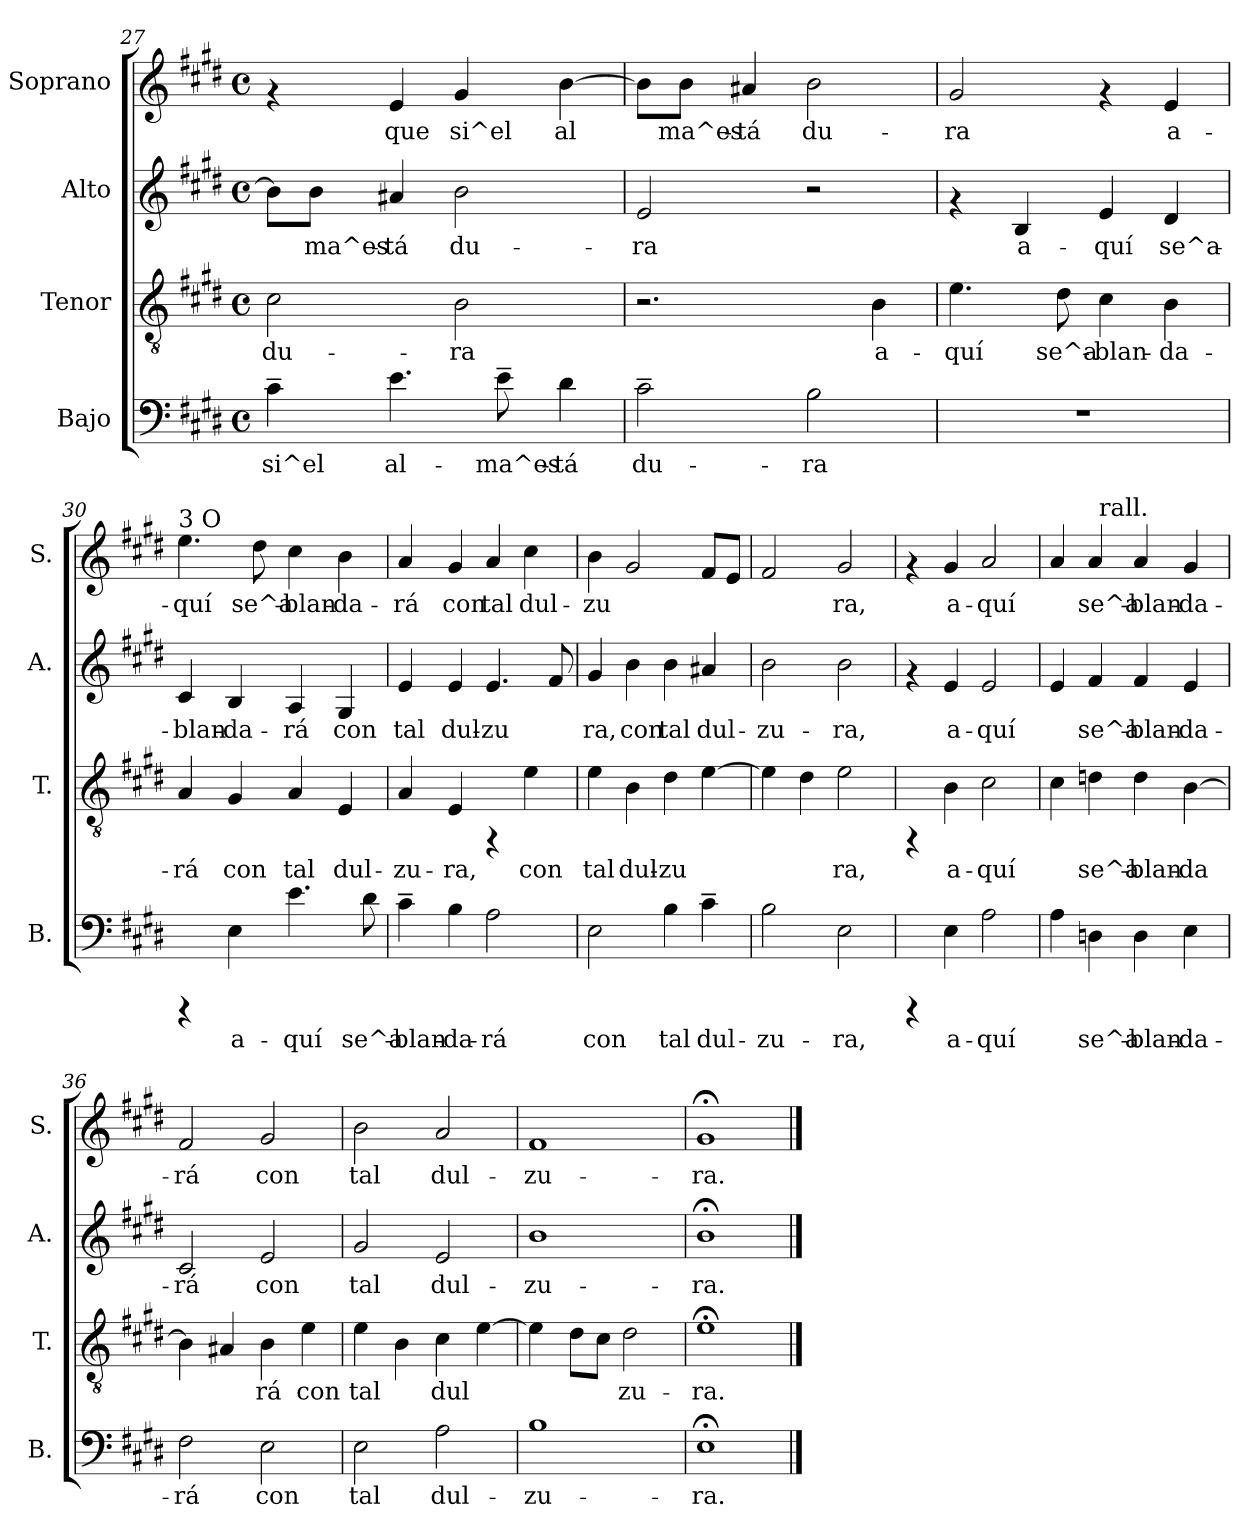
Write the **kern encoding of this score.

**kern	**text	**kern	**text	**kern	**text	**kern	**text
*part4	*part4	*part3	*part3	*part2	*part2	*part1	*part1
*staff4	*staff4	*staff3	*staff3	*staff2	*staff2	*staff1	*staff1
*I"Bajo	*	*I"Tenor	*	*I"Alto	*	*I"Soprano	*
*I'B.	*	*I'T.	*	*I'A.	*	*I'S.	*
*clefF4	*	*clefGv2	*	*clefG2	*	*clefG2	*
*k[f#c#g#d#]	*	*k[f#c#g#d#]	*	*k[f#c#g#d#]	*	*k[f#c#g#d#]	*
*E:	*	*E:	*	*E:	*	*E:	*
*M4/4	*	*M4/4	*	*M4/4	*	*M4/4	*
*met(c)	*	*met(c)	*	*met(c)	*	*met(c)	*
=27	=27	=27	=27	=27	=27	=27	=27
!	!LO:LY:b:cj	!	!LO:LY:b:cj	!	!LO:LY:b:cj	!	!
4c#~>\	si^el	2c#\	du-	8b\L]	--	4rf	.
!	!	!	!	!	!LO:LY:b:cj	!	!
.	.	.	.	8b\J	-ma^es-	.	.
!	!LO:LY:b:cj	!	!	!	!LO:LY:b:cj	!	!LO:LY:b:cj
4.e\	al-	.	.	4a#X/	-tá	4e/	que
!	!	!	!LO:LY:b:cj	!	!LO:LY:b:cj	!	!LO:LY:b:cj
.	.	2B\	-ra	2b\	du-	4g#/	si^el
!	!LO:LY:b:cj	!	!	!	!	!	!
8e~>\	-ma^es-	.	.	.	.	.	.
!	!LO:LY:b:cj	!	!	!	!	!	!LO:LY:b:cj
4d#\	-tá	.	.	.	.	[>4b\	al-
=28	=28	=28	=28	=28	=28	=28	=28
!	!LO:LY:b:cj	!	!	!	!LO:LY:b:cj	!	!LO:LY:b:cj
2c#~>\	du-	2.r	.	2e/	-ra	8b\L]	--
!	!	!	!	!	!	!	!LO:LY:b:cj
.	.	.	.	.	.	8b\J	-ma^es-
!	!	!	!	!	!	!	!LO:LY:b:cj
.	.	.	.	.	.	4a#X/	-tá
!	!LO:LY:b:cj	!	!	!	!	!	!LO:LY:b:cj
2B\	-ra	.	.	2r	.	2b\	du-
!	!	!	!LO:LY:b:cj	!	!	!	!
.	.	4B\	a-	.	.	.	.
=29	=29	=29	=29	=29	=29	=29	=29
!	!	!	!LO:LY:b:cj	!	!	!	!LO:LY:b:cj
1r	.	4.e\	-quí	4rf	.	2g#/	-ra
!	!	!	!	!	!LO:LY:b:cj	!	!
.	.	.	.	4B/	a-	.	.
!	!	!	!LO:LY:b:cj	!	!	!	!
.	.	8d#\	se^a-	.	.	.	.
!	!	!	!LO:LY:b:cj	!	!LO:LY:b:cj	!	!
.	.	4c#\	-blan-	4e/	-quí	4rf	.
!	!	!	!LO:LY:b:cj	!	!LO:LY:b:cj	!	!LO:LY:b:cj
.	.	4B\	-da-	4d#/	se^a-	4e/	a-
!!LO:LB:g=z
=30	=30	=30	=30	=30	=30	=30	=30
!	!	!	!	!	!	!LO:TX:a:t=3 O	!
!	!	!	!LO:LY:b:cj	!	!LO:LY:b:cj	!	!LO:LY:b:cj
4rCCC	.	4A/	-rá	4c#/	-blan-	4.ee\	-quí
!	!LO:LY:b:cj	!	!LO:LY:b:cj	!	!LO:LY:b:cj	!	!
4E\	a-	4G#/	con	4B/	-da-	.	.
!	!	!	!	!	!	!	!LO:LY:b:cj
.	.	.	.	.	.	8dd#\	se^a-
!	!LO:LY:b:cj	!	!LO:LY:b:cj	!	!LO:LY:b:cj	!	!LO:LY:b:cj
4.e\	-quí	4A/	tal	4A/	-rá	4cc#\	-blan-
!	!	!	!LO:LY:b:cj	!	!LO:LY:b:cj	!	!LO:LY:b:cj
.	.	4E/	dul-	4G#/	con	4b\	-da-
!	!LO:LY:b:cj	!	!	!	!	!	!
8d#\	se^a-	.	.	.	.	.	.
=31	=31	=31	=31	=31	=31	=31	=31
!	!LO:LY:b:cj	!	!LO:LY:b:cj	!	!LO:LY:b:cj	!	!LO:LY:b:cj
4c#~>\	-blan-	4A/	-zu-	4e/	tal	4a/	-rá
!	!LO:LY:b:cj	!	!LO:LY:b:cj	!	!LO:LY:b:cj	!	!LO:LY:b:cj
4B\	-da-	4E/	-ra,	4e/	dul-	4g#/	con
!	!LO:LY:b:cj	!	!	!	!LO:LY:b:cj	!	!LO:LY:b:cj
2A\	-rá	4rFF	.	4.e/	-zu-	4a/	tal
!	!	!	!LO:LY:b:cj	!	!	!	!LO:LY:b:cj
.	.	4e\	con	.	.	4cc#\	dul-
!	!	!	!	!	!LO:LY:b:cj	!	!
.	.	.	.	8f#/	--	.	.
=32	=32	=32	=32	=32	=32	=32	=32
!	!LO:LY:b:cj	!	!LO:LY:b:cj	!	!LO:LY:b:cj	!	!LO:LY:b:cj
2E\	con	4e\	tal	4g#/	-ra,	4b\	-zu-
!	!	!	!LO:LY:b:cj	!	!LO:LY:b:cj	!	!LO:LY:b:cj
.	.	4B\	dul-	4b\	con	2g#/	--
!	!LO:LY:b:cj	!	!LO:LY:b:cj	!	!LO:LY:b:cj	!	!
4B\	tal	4d#\	-zu-	4b\	tal	.	.
!	!LO:LY:b:cj	!	!LO:LY:b:cj	!	!LO:LY:b:cj	!	!LO:LY:b:cj
4c#~>\	dul-	[>4e\	--	4a#X/	dul-	8f#/L	--
!	!	!	!	!	!	!	!LO:LY:b:cj
.	.	.	.	.	.	8e/J	--
=33	=33	=33	=33	=33	=33	=33	=33
!	!LO:LY:b:cj	!	!LO:LY:b:cj	!	!LO:LY:b:cj	!	!LO:LY:b:cj
2B\	-zu-	4e\]	--	2b\	-zu-	2f#/	--
!	!	!	!LO:LY:b:cj	!	!	!	!
.	.	4d#\	--	.	.	.	.
!	!LO:LY:b:cj	!	!LO:LY:b:cj	!	!LO:LY:b:cj	!	!LO:LY:b:cj
2E\	-ra,	2e\	-ra,	2b\	-ra,	2g#/	-ra,
=34	=34	=34	=34	=34	=34	=34	=34
4rCCC	.	4rFF	.	4rf	.	4rf	.
!	!LO:LY:b:cj	!	!LO:LY:b:cj	!	!LO:LY:b:cj	!	!LO:LY:b:cj
4E\	a-	4B\	a-	4e/	a-	4g#/	a-
!	!LO:LY:b:cj	!	!LO:LY:b:cj	!	!LO:LY:b:cj	!	!LO:LY:b:cj
2A\	-quí	2c#\	-quí	2e/	-quí	2a/	-quí
!!LO:LB:g=z
=35	=35	=35	=35	=35	=35	=35	=35
!	!	!	!	!	!	!LO:TX:a:t=3 5	!
!	!LO:LY:b:cj	!	!LO:LY:b:cj	!	!LO:LY:b:cj	!	!LO:LY:b:cj
*	*	*	*	*	*	*^	*
4A\	.	4c#\	.	4e/	.	4a/	4ryy	.
!	!LO:LY:b:cj	!	!LO:LY:b:cj	!	!LO:LY:b:cj	!	!	!LO:LY:b:cj
4Dn\	se^a-	4dn\	se^a-	4f#/	se^a-	4a/	32ryy	se^a-
!	!	!	!	!	!	!	!LO:TX:a:t=rall.	!
.	.	.	.	.	.	.	2ryy	.
!	!LO:LY:b:cj	!	!LO:LY:b:cj	!	!LO:LY:b:cj	!	!	!LO:LY:b:cj
4D\	-blan-	4d\	-blan-	4f#/	-blan-	4a/	.	-blan-
!	!LO:LY:b:cj	!	!LO:LY:b:cj	!	!LO:LY:b:cj	!	!	!LO:LY:b:cj
4E\	-da-	[>4B\	-da-	4e/	-da-	4g#/	.	-da-
.	.	.	.	.	.	.	8..ryy	.
=36	=36	=36	=36	=36	=36	=36	=36	=36
!	!LO:LY:b:cj	!	!LO:LY:b:cj	!	!LO:LY:b:cj	!	!	!LO:LY:b:cj
*	*	*	*	*	*	*v	*v	*
2F#\	-rá	4B\]	--	2c#/	-rá	2f#/	-rá
!	!	!	!LO:LY:b:cj	!	!	!	!
.	.	4A#X/	--	.	.	.	.
!	!LO:LY:b:cj	!	!LO:LY:b:cj	!	!LO:LY:b:cj	!	!LO:LY:b:cj
2E\	con	4B\	-rá	2e/	con	2g#/	con
!	!	!	!LO:LY:b:cj	!	!	!	!
.	.	4e\	con	.	.	.	.
=37	=37	=37	=37	=37	=37	=37	=37
!	!LO:LY:b:cj	!	!LO:LY:b:cj	!	!LO:LY:b:cj	!	!LO:LY:b:cj
2E\	tal	4e\	tal	2g#/	tal	2b\	tal
!	!	!	!LO:LY:b:cj	!	!	!	!
.	.	4B\	.	.	.	.	.
!	!LO:LY:b:cj	!	!LO:LY:b:cj	!	!LO:LY:b:cj	!	!LO:LY:b:cj
2A\	dul-	4c#\	dul-	2e/	dul-	2a/	dul-
!	!	!	!LO:LY:b:cj	!	!	!	!
.	.	[>4e\	--	.	.	.	.
=38	=38	=38	=38	=38	=38	=38	=38
!	!LO:LY:b:cj	!	!LO:LY:b:cj	!	!LO:LY:b:cj	!	!LO:LY:b:cj
1B	-zu-	4e\]	--	1b	-zu-	1f#	-zu-
!	!	!	!LO:LY:b:cj	!	!	!	!
.	.	8d#\L	--	.	.	.	.
!	!	!	!LO:LY:b:cj	!	!	!	!
.	.	8c#\J	--	.	.	.	.
!	!	!	!LO:LY:b:cj	!	!	!	!
.	.	2d#\	-zu-	.	.	.	.
=39	=39	=39	=39	=39	=39	=39	=39
!	!LO:LY:b:cj	!	!LO:LY:b:cj	!	!LO:LY:b:cj	!	!LO:LY:b:cj
1E;<	-ra.	1e;<	-ra.	1b;<	-ra.	1g#;<	-ra.
==	==	==	==	==	==	==	==
*-	*-	*-	*-	*-	*-	*-	*-
